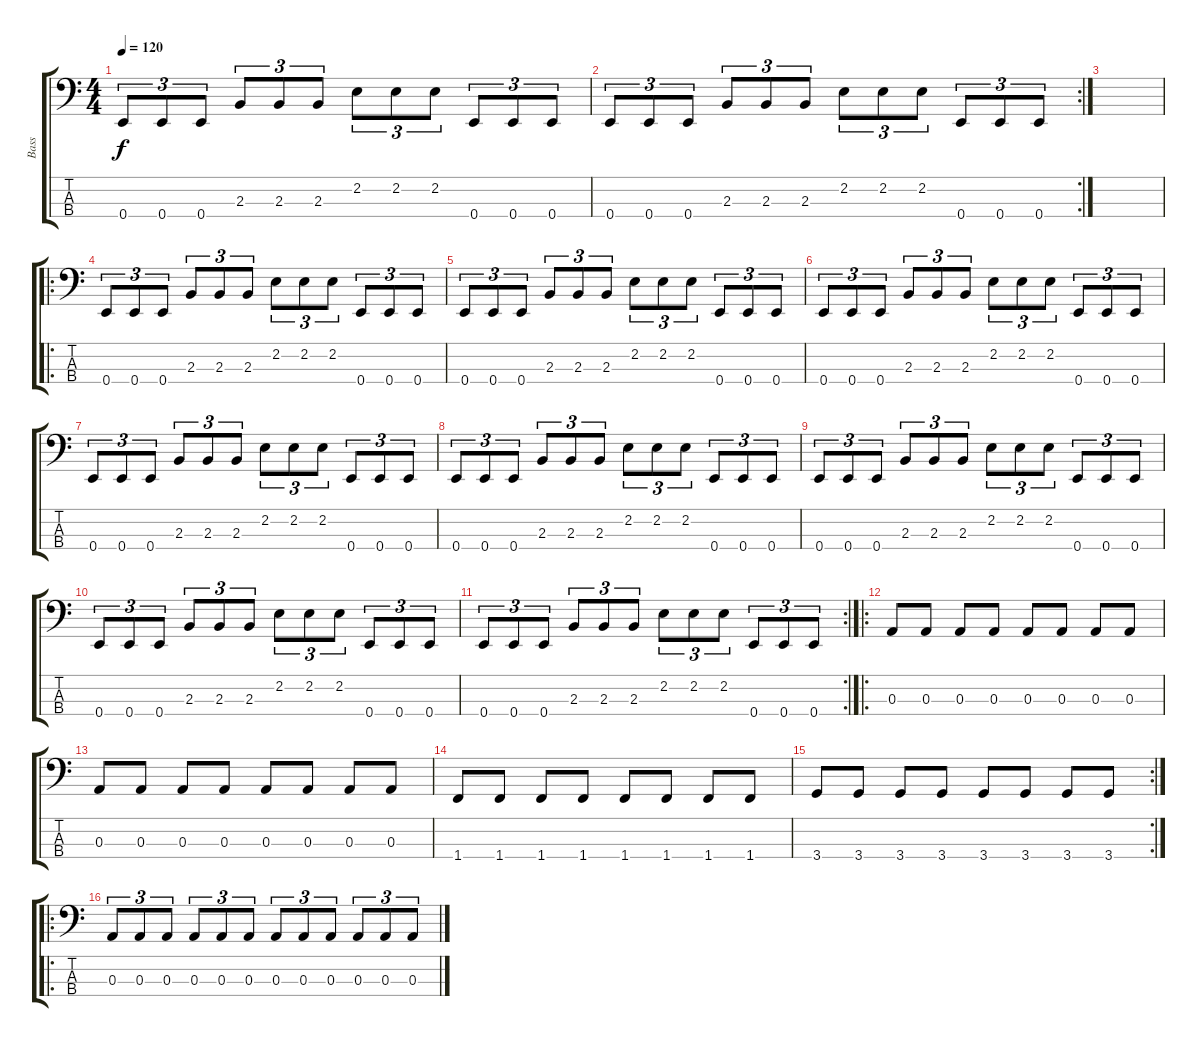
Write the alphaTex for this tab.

\track ("Bass" "Bass") {instrument electricbasspick}
\staff {score tabs}
\tuning (G2 D2 A1 E1) {hide}
\ts (4 4)
\tempo 120
\clef f4
\ks c
0.4.8{tu (3 2) dy f} 0.4.8{tu (3 2)} 0.4.8{tu (3 2)} 2.3.8{tu (3 2)} 2.3.8{tu (3 2)} 2.3.8{tu (3 2)} 2.2.8{tu (3 2)} 2.2.8{tu (3 2)} 2.2.8{tu (3 2)} 0.4.8{tu (3 2)} 0.4.8{tu (3 2)} 0.4.8{tu (3 2)} |
\rc 2
0.4.8{tu (3 2)} 0.4.8{tu (3 2)} 0.4.8{tu (3 2)} 2.3.8{tu (3 2)} 2.3.8{tu (3 2)} 2.3.8{tu (3 2)} 2.2.8{tu (3 2)} 2.2.8{tu (3 2)} 2.2.8{tu (3 2)} 0.4.8{tu (3 2)} 0.4.8{tu (3 2)} 0.4.8{tu (3 2)} |
|
\ro
0.4.8{tu (3 2)} 0.4.8{tu (3 2)} 0.4.8{tu (3 2)} 2.3.8{tu (3 2)} 2.3.8{tu (3 2)} 2.3.8{tu (3 2)} 2.2.8{tu (3 2)} 2.2.8{tu (3 2)} 2.2.8{tu (3 2)} 0.4.8{tu (3 2)} 0.4.8{tu (3 2)} 0.4.8{tu (3 2)} |
0.4.8{tu (3 2)} 0.4.8{tu (3 2)} 0.4.8{tu (3 2)} 2.3.8{tu (3 2)} 2.3.8{tu (3 2)} 2.3.8{tu (3 2)} 2.2.8{tu (3 2)} 2.2.8{tu (3 2)} 2.2.8{tu (3 2)} 0.4.8{tu (3 2)} 0.4.8{tu (3 2)} 0.4.8{tu (3 2)} |
0.4.8{tu (3 2)} 0.4.8{tu (3 2)} 0.4.8{tu (3 2)} 2.3.8{tu (3 2)} 2.3.8{tu (3 2)} 2.3.8{tu (3 2)} 2.2.8{tu (3 2)} 2.2.8{tu (3 2)} 2.2.8{tu (3 2)} 0.4.8{tu (3 2)} 0.4.8{tu (3 2)} 0.4.8{tu (3 2)} |
0.4.8{tu (3 2)} 0.4.8{tu (3 2)} 0.4.8{tu (3 2)} 2.3.8{tu (3 2)} 2.3.8{tu (3 2)} 2.3.8{tu (3 2)} 2.2.8{tu (3 2)} 2.2.8{tu (3 2)} 2.2.8{tu (3 2)} 0.4.8{tu (3 2)} 0.4.8{tu (3 2)} 0.4.8{tu (3 2)} |
0.4.8{tu (3 2)} 0.4.8{tu (3 2)} 0.4.8{tu (3 2)} 2.3.8{tu (3 2)} 2.3.8{tu (3 2)} 2.3.8{tu (3 2)} 2.2.8{tu (3 2)} 2.2.8{tu (3 2)} 2.2.8{tu (3 2)} 0.4.8{tu (3 2)} 0.4.8{tu (3 2)} 0.4.8{tu (3 2)} |
0.4.8{tu (3 2)} 0.4.8{tu (3 2)} 0.4.8{tu (3 2)} 2.3.8{tu (3 2)} 2.3.8{tu (3 2)} 2.3.8{tu (3 2)} 2.2.8{tu (3 2)} 2.2.8{tu (3 2)} 2.2.8{tu (3 2)} 0.4.8{tu (3 2)} 0.4.8{tu (3 2)} 0.4.8{tu (3 2)} |
0.4.8{tu (3 2)} 0.4.8{tu (3 2)} 0.4.8{tu (3 2)} 2.3.8{tu (3 2)} 2.3.8{tu (3 2)} 2.3.8{tu (3 2)} 2.2.8{tu (3 2)} 2.2.8{tu (3 2)} 2.2.8{tu (3 2)} 0.4.8{tu (3 2)} 0.4.8{tu (3 2)} 0.4.8{tu (3 2)} |
\rc 2
0.4.8{tu (3 2)} 0.4.8{tu (3 2)} 0.4.8{tu (3 2)} 2.3.8{tu (3 2)} 2.3.8{tu (3 2)} 2.3.8{tu (3 2)} 2.2.8{tu (3 2)} 2.2.8{tu (3 2)} 2.2.8{tu (3 2)} 0.4.8{tu (3 2)} 0.4.8{tu (3 2)} 0.4.8{tu (3 2)} |
\ro
0.3.8{instrument electricbasspick} 0.3.8 0.3.8 0.3.8 0.3.8 0.3.8 0.3.8 0.3.8 |
0.3.8 0.3.8 0.3.8 0.3.8 0.3.8 0.3.8 0.3.8 0.3.8 |
1.4.8 1.4.8 1.4.8 1.4.8 1.4.8 1.4.8 1.4.8 1.4.8 |
\rc 2
3.4.8 3.4.8 3.4.8 3.4.8 3.4.8 3.4.8 3.4.8 3.4.8 |
\ro
0.3.8{tu (3 2) instrument electricbasspick} 0.3.8{tu (3 2)} 0.3.8{tu (3 2)} 0.3.8{tu (3 2)} 0.3.8{tu (3 2)} 0.3.8{tu (3 2)} 0.3.8{tu (3 2)} 0.3.8{tu (3 2)} 0.3.8{tu (3 2)} 0.3.8{tu (3 2)} 0.3.8{tu (3 2)} 0.3.8{tu (3 2)}
